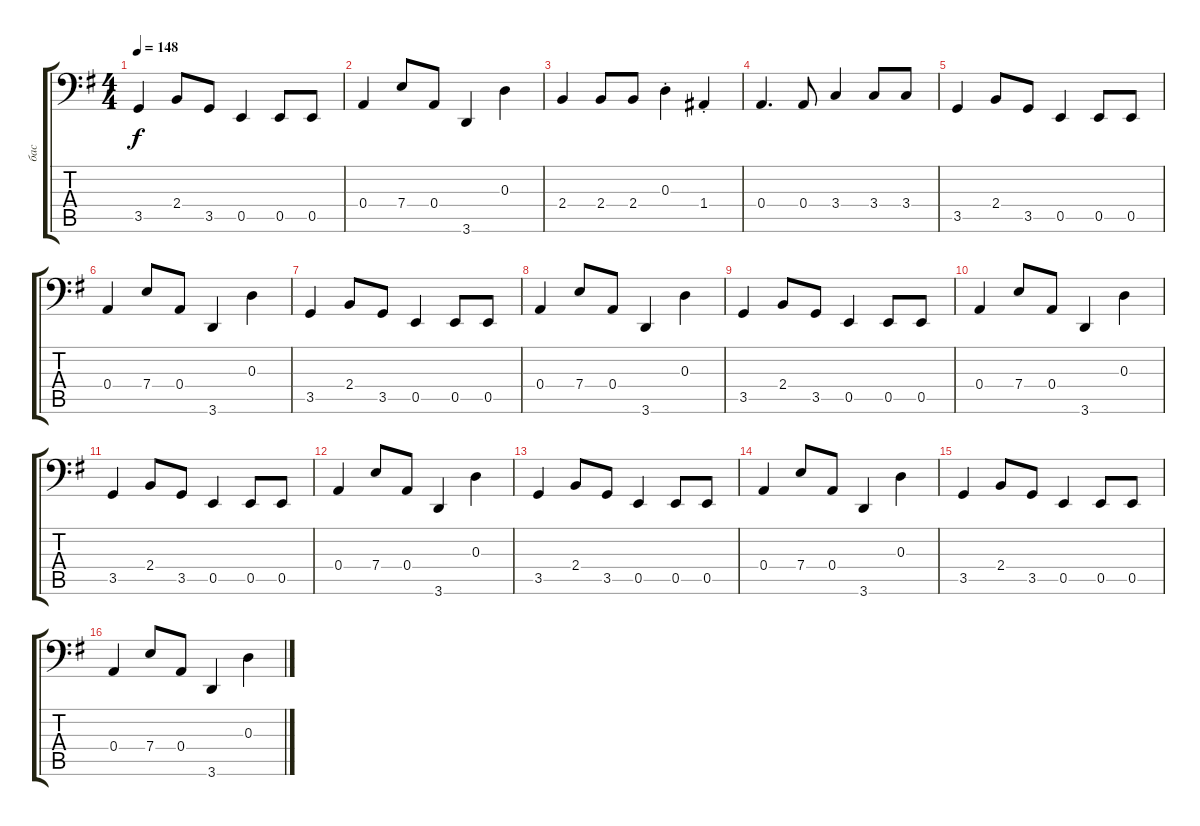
\track ("бас" "бас") {instrument electricbasspick}
\staff {score tabs}
\tuning (C3 G2 D2 A1 E1 B0) {hide}
\ts (4 4)
\tempo 148
\clef f4
\ks g
3.5.4{dy f} 2.4.8 3.5.8 0.5.4 0.5.8 0.5.8 |
0.4.4 7.4.8 0.4.8 3.6.4 0.3.4 |
2.4.4 2.4.8 2.4.8 0.3{st}.4 1.4{st}.4 |
0.4.4{d} 0.4.8 3.4.4 3.4.8 3.4.8 |
3.5.4 2.4.8 3.5.8 0.5.4 0.5.8 0.5.8 |
0.4.4 7.4.8 0.4.8 3.6.4 0.3.4 |
3.5.4 2.4.8 3.5.8 0.5.4 0.5.8 0.5.8 |
0.4.4 7.4.8 0.4.8 3.6.4 0.3.4 |
3.5.4 2.4.8 3.5.8 0.5.4 0.5.8 0.5.8 |
0.4.4 7.4.8 0.4.8 3.6.4 0.3.4 |
3.5.4 2.4.8 3.5.8 0.5.4 0.5.8 0.5.8 |
0.4.4 7.4.8 0.4.8 3.6.4 0.3.4 |
3.5.4 2.4.8 3.5.8 0.5.4 0.5.8 0.5.8 |
0.4.4 7.4.8 0.4.8 3.6.4 0.3.4 |
3.5.4 2.4.8 3.5.8 0.5.4 0.5.8 0.5.8 |
0.4.4 7.4.8 0.4.8 3.6.4 0.3.4
